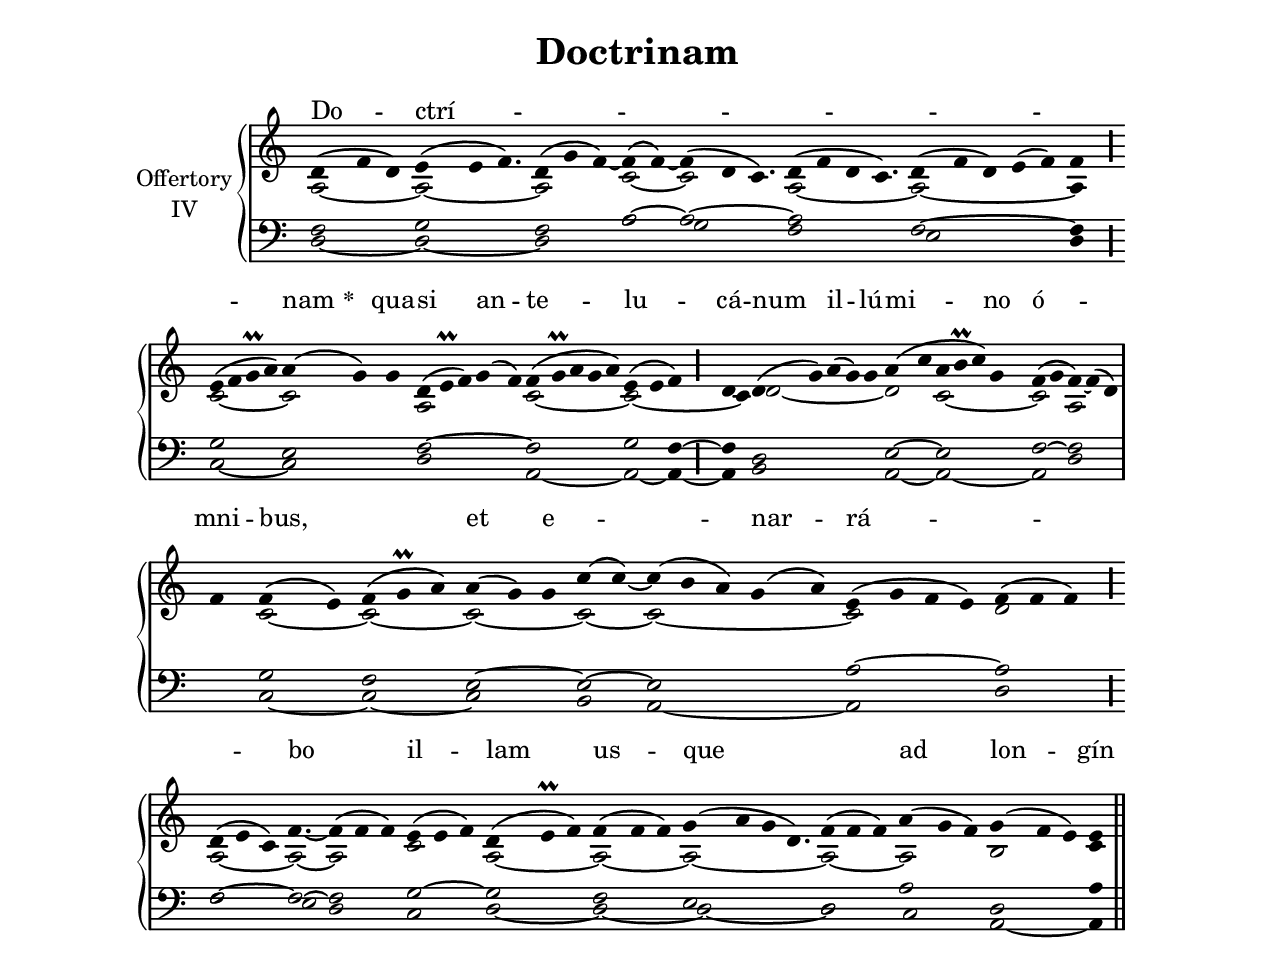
\version "2.18"
\include "gregorian.ly"
\include "noh2.ily"


%Page reference: page iii.234
%(volume.page)

global = {
 \key e \phrygian
 \cadenzaOn 
}

\header {
  title = \markup \center-column {"Doctrinam" \vspace #1 }
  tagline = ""
  composer = ""
}

\paper {
 #(include-special-characters)
  oddHeaderMarkup = \markup \fill-line {
    \line {}
    \center-column {
      \on-the-fly #first-page     " "
      \on-the-fly #not-first-page "Doctrinam"
    }
    \line { \on-the-fly #print-page-number-check-first \fromproperty #'page:page-number-string }
  }
  evenHeaderMarkup = \markup \fill-line {
    \line { \on-the-fly #print-page-number-check-first \fromproperty #'page:page-number-string }
    \center-column { "Doctrinam" }
    \line {}
  }
}

chantText = \lyricmode {
Do -- ctrí -- _ _ _ _ _ _ nam 
\set stanza = " * " 
qua -- si an -- te -- lu -- cá -- num 
il -- lú -- mi -- no ó -- mni -- bus, _ 
et e -- _ nar -- rá -- _ _ bo il -- lam 
us -- que _ ad lon -- gín -- _ _ _ _ quum. }

chantMusic = {
\tieDown   d'4 ( f'4 d'4) e'4 ( e'4 f'4.) d'4 ( g'4 f'4) ~ f'4 ( f'4) ~ f'4 ( d'4 c'4.) d'4 ( f'4 d'4 c'4.) d'4 ( f'4 d'4) e'4 ( f'4) f'4 \divisioMaior
 e'4 ( f'4 g'\prall a'4) a'4 ( g'4) g'4 d'4 ( e'\prall f'4) g'4 ( f'4) f'4 ( g'\prall a'4 g'4 a'4) e'4 ( e'4 f'4) \divisioMaior
 d'4 d'4 ( g'4) a'4 ( g'4) g'4 a'4 ( c''4 a'4 b'\prall c''4) g'4 f'4 ( g'4 f'4) ~ f'4 ( d'4) \divisioMaxima
 f'4 f'4 ( e'4) f'4 ( g'\prall a'4) a'4 ( g'4) g'4 c''4 ( c''4) ~ c''4 ( b'4 a'4) g'4 ( a'4) e'4 ( g'4 f'4 e'4) f'4 ( f'4 f'4) \divisioMaior
 d'4 ( e'4 c'4) f'4. ~ f'4 ( f'4 f'4) e'4 ( e'4 f'4) d'4 ( e'\prall f'4) f'4 ( f'4 f'4) g'4 ( a'4 g'4 d'4.) f'4 ( f'4 f'4) a'4 ( g'4 f'4) g'4 ( f'4 e'4) e'4 \finalis

}

altoMusic = {
a2*3/2 ~ a2*7/4 ~ a2*3/2 c'2 ~ c'2*7/4 a2*9/4 ~ a2*5/2 ~ a4 \divisioMaior
c'2*4/2 ~ c'2*3/2 a2*5/2 c'2*5/2 ~ c'2*3/2 ~ \divisioMaior
c'4 d'2*5/2 ~ d'2 c'2*4/2 ~ c'2 a2*3/2 \divisioMaxima
r4 c'2 ~ c'2*3/2 ~ c'2*3/2 ~ c'2 ~ c'2*5/2 ~ c'2*4/2 d'2*3/2 \divisioMaior
a2*3/2 ~ a2*3/4 ~ a2*3/2 c'2*3/2 a2*3/2 ~ a2*3/2 ~ a2*9/4 ~ a2*3/2 ~ a2*3/2 b2*3/2 c'4 \finalis
}

tenorMusic = {
f2*3/2 g2*7/4 f2*3/2 a2 ~ a2*7/4 ~ a2*9/4 f2*5/2 ~ f4 \divisioMaior
g2*4/2 e2*3/2 f2*5/2 ~ f2*5/2 g2 f4 ~ \divisioMaior
f4 d2*5/2 e2 ~ e2*4/2 f2 ~ f2*3/2 \divisioMaxima
r4 g2 f2*3/2 e2*3/2 ~ e2 ~ e2*5/2 a2*4/2 ~ a2*3/2 \divisioMaior
f2*3/2 ~ f2*3/4 ~ f2*3/2 g2*3/2 ~ g2*3/2 f2*3/2 e2*9/4 d2*3/2 c2*3/2 d2*3/2 a4 \finalis
}

bassMusic = {
d2*3/2 ~ d2*7/4 ~ d2*3/2 a2 g2*7/4 f2*9/4 e2*5/2 d4 \divisioMaior
c2*4/2 ~ c2*3/2 d2*5/2 a,2*5/2 ~ a,2 ~ a,4 ~ \divisioMaior
a,4 b,2*5/2 a,2 ~ a,2*4/2 ~ a,2 d2*3/2 \divisioMaxima
r4 c2 ~ c2*3/2 ~ c2*3/2 b,2 a,2*5/2 ~ a,2*4/2 d2*3/2 \divisioMaior
f2*3/2 e2*3/4 d2*3/2 c2*3/2 d2*3/2 ~ d2*3/2 ~ d2*9/4 ~ d2*3/2 a2*3/2 a,2*3/2 ~ a,4 \finalis
}

voiceLines = {
\voiceLineStyle


}

\score{
  <<
    \new GrandStaff <<
      \set GrandStaff.autoBeaming = ##f
      \set GrandStaff.instrumentName = \markup \center-column {
        "Offertory"
        "IV"
      }
      \new Staff = up <<
        \new Voice = "chant" {
          \voiceOne \global \chantMusic
        }
        \new Voice {
          \voiceTwo \global \altoMusic
        }
      >>

      \new Staff = down <<
        \clef bass
        \new Voice {
          \voiceOne \global \tenorMusic
        }
        \new Voice {
          \voiceTwo \global \bassMusic
        }
	\new Voice {
        \voiceThree \global \voiceLines
        }
      >>
    >>
    \new Lyrics \lyricsto chant {
      \chantText
    }
  >>
  \layout{
  }
  \midi{
    \tempo 4 = 125
  }
}
